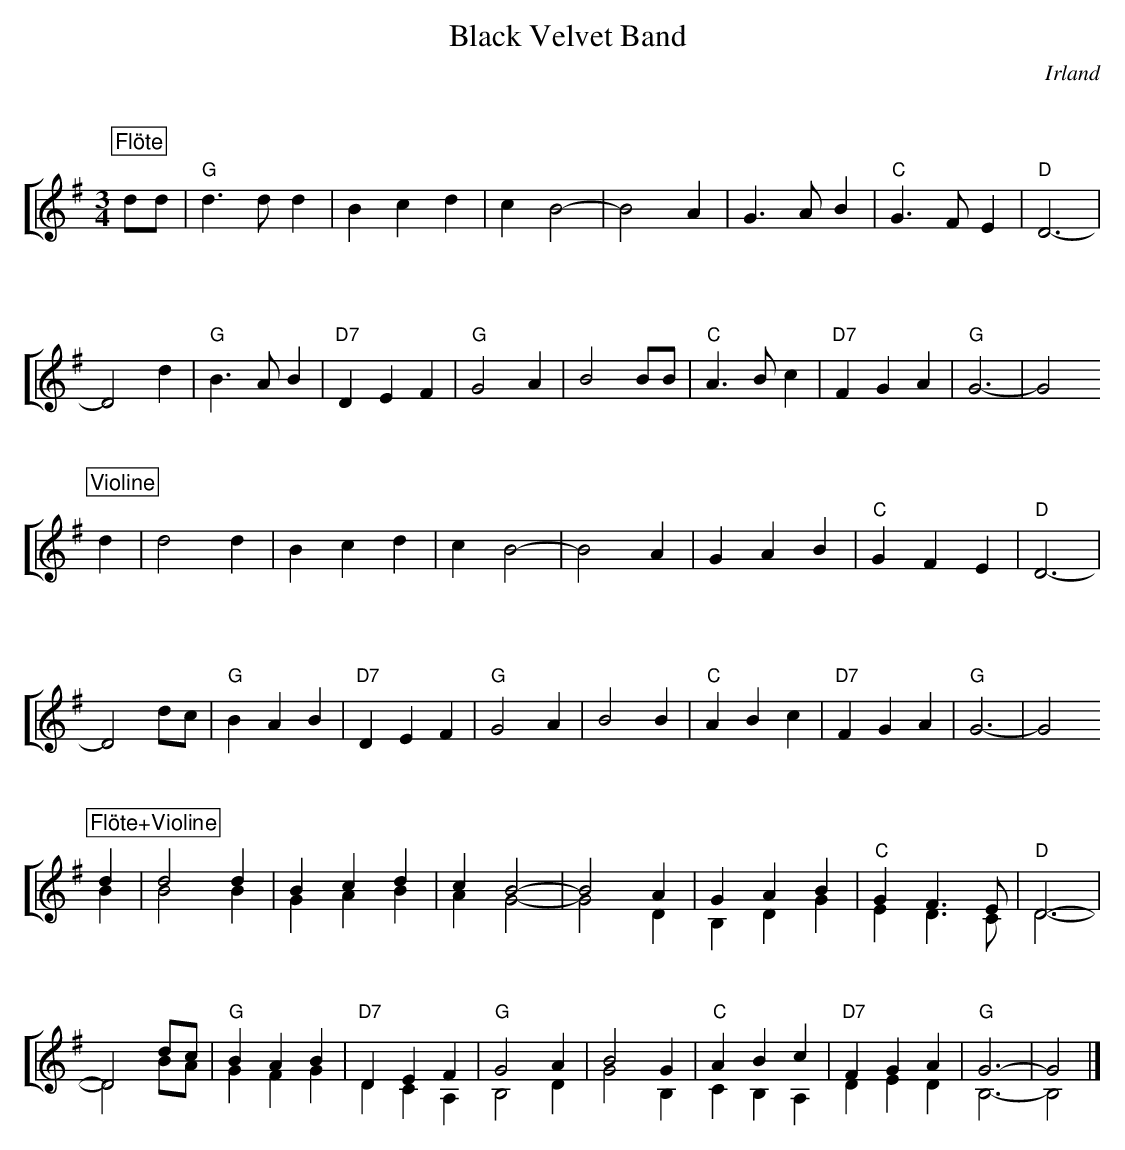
X:1
T:Black Velvet Band
O:Irland
M:3/4
L:1/4
%%staves [(1 2 3)]
K:G
V:1
P:Fl\366te
x|"G"x3|x3|x3|x3|x3|"C"x3|"D"x3|
x3|"G"x3|"D7"x3|"G"x3|x3|"C"x3|"D7"x3|"G"x3|x2
V:2
d/d/|d>dd|Bcd|cB2-|B2A|G>AB|G>FE|D3-|
D2d|B>AB|DEF|G2A|B2B/B/|A>Bc|FGA|G3-|G2
V:3
x|x3|x3|x3|x3|x3|x3|x3|
x3|x3|x3|x3|x3|x3|x3|x3|x2
V:1
P:Violine
x|x3|x3|x3|x3|x3|"C"x3|"D"x3|
x3|"G"x3|"D7"x3|"G"x3|x3|"C"x3|"D7"x3|"G"x3|x2
V:2
d|d2d|Bcd|cB2-|B2A|GAB|GFE|D3-|
D2d/c/|BAB|DEF|G2A|B2B|ABc|FGA|G3-|G2
V:3
x|x3|x3|x3|x3|x3|x3|x3|
x3|x3|x3|x3|x3|x3|x3|x3|x2
V:1
P:Fl\366te+Violine
x|x3|x3|x3|x3|x3|"C"x3|"D"x3|
x3|"G"x3|"D7"x3|"G"x3|x3|"C"x3|"D7"x3|"G"x3|x2|]
V:2
d|d2d|Bcd|cB2-|B2A|GAB|GF>E|D3-|
D2d/c/|BAB|DEF|G2A|B2G|ABc|FGA|G3-|G2|]
V:3
B|B2B|GAB|AG2-|G2D|B,DG|ED>C|D3-|
D2B/A/|GFG|DCA,|B,2D|G2B,|CB,A,|DED|B,3-|B,2|]
